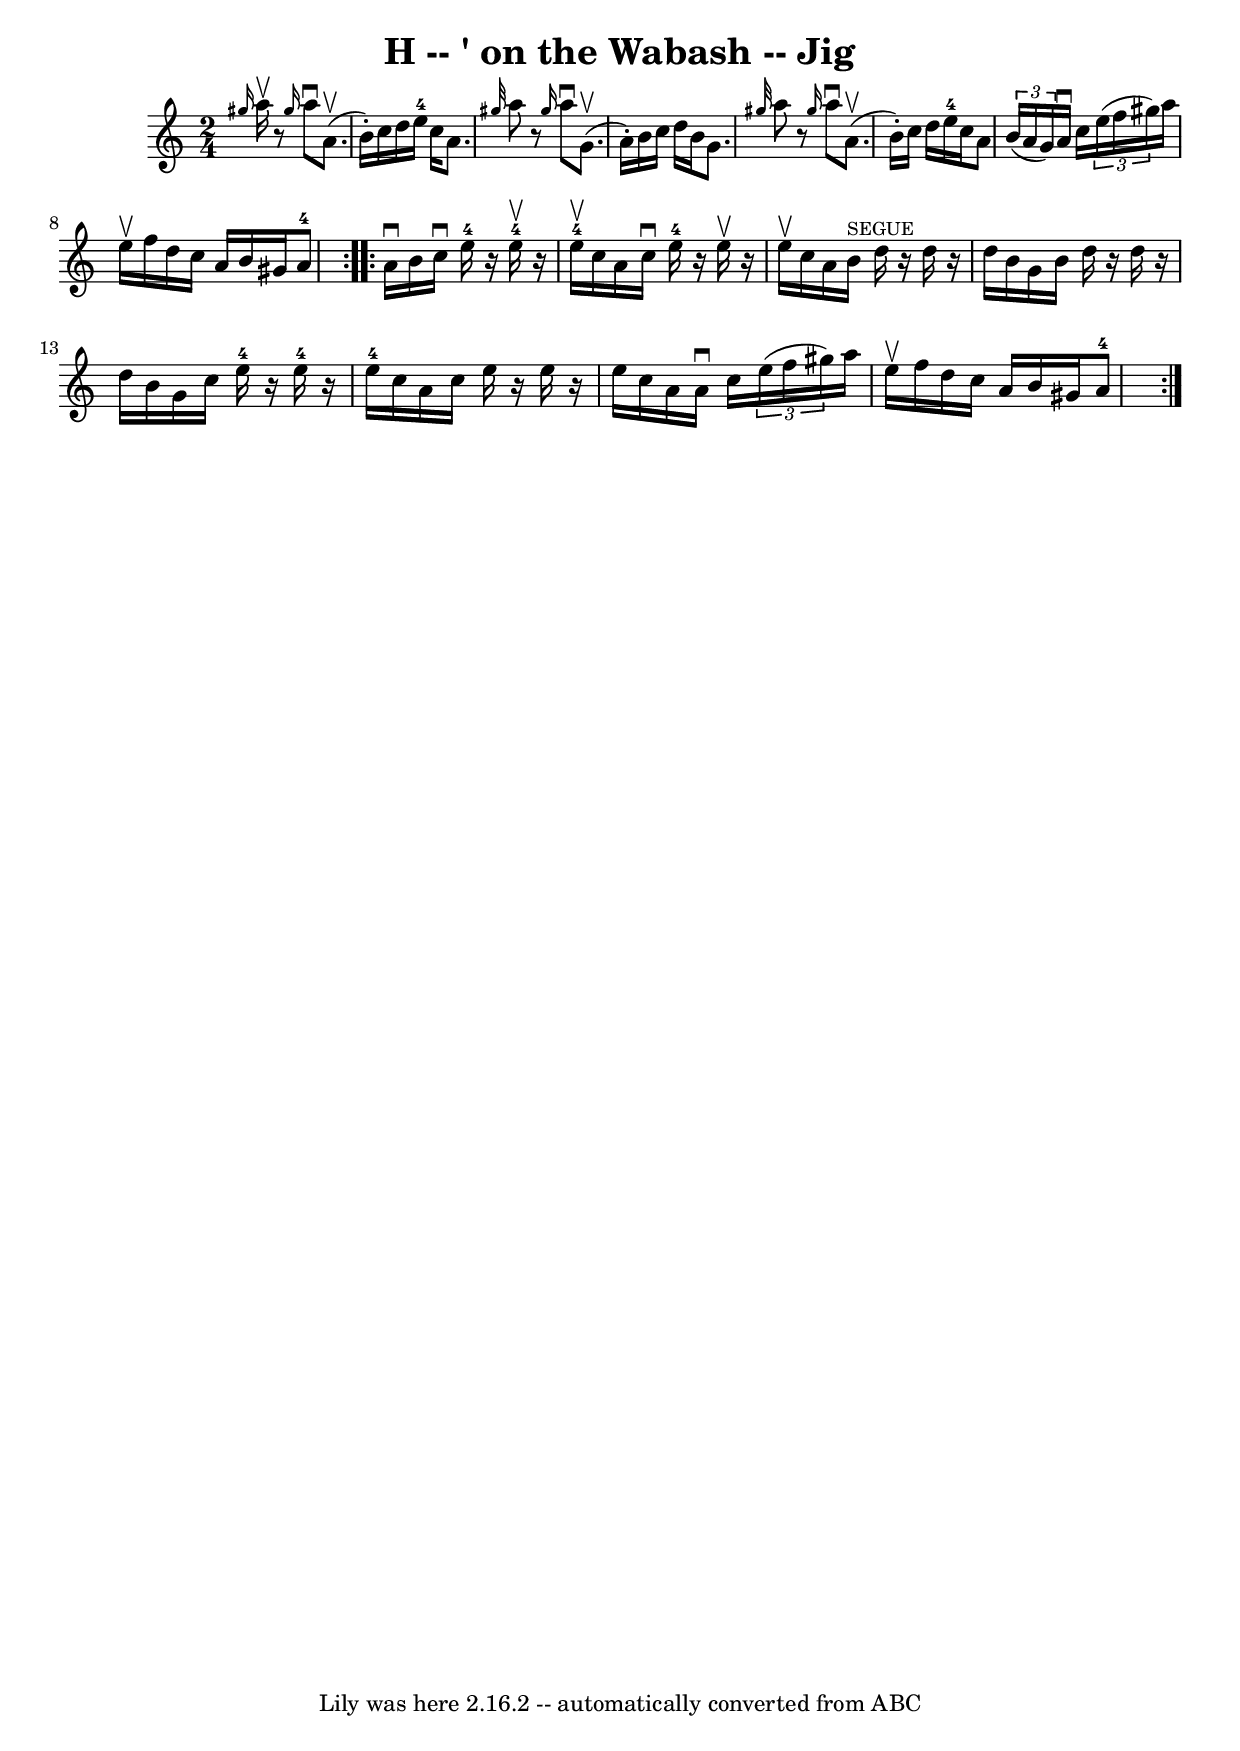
\version "2.16.2"
\include "Mammoth.ily"
\header {
  %% book = "Ryan's Mammoth Collection"
 crossRefNumber = "1"
 footnotes = "\\\\114 638"
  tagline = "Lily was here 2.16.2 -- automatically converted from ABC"
  title = "H -- ' on the Wabash -- Jig"

}
voicedefault =  {



  \repeat volta 2 {

    \time 2/4 
    \key a \minor
    \grace { gis''16   	   } a''16^\upbow  |
    
    r8 \grace { gis''16   	      } a''8^\downbow a'8.^\upbow(b'16-.)     |
 c''16 d''16 e''16-4 c''16 a'8.  \grace { gis''32  
					   } a''8     |
    r8 \grace { gis''16   	      } a''8^\downbow g'8.^\upbow(a'16-.)    |
 b'16 c''16 d''16 b'16 g'8.  
    \grace { gis''32   	   } a''8     |
    r8 \grace { gis''16   	      } a''8^\downbow a'8.^\upbow(b'16-.)    |
 c''16 d''16 e''16-4 c''16 a'8    \times 2/3 { b'16 (a'16 g'16)  			       }    |
    
 a'16^\downbow c''16    \times 2/3 { e''16 (f''16 gis''16) 
				      } a''16 e''16^\upbow f''16 d''16     |
 c''16 a'16 b'16    
 gis'16 a'8-4 
  }     
  \repeat volta 2 { a'16^\downbow b'16   |
 c''16^\downbow e''16-4   r16 e''16-4^\upbow   r16 e''16-4^\upbow c''16 a'16     |
 c''16^\downbow e''16-4   r16 e''16^\upbow   r16 e''16^\upbow c''16 a'16     |
 b'16^\segue d''16    r16 d''16    r16 d''16 b'16 g'16    |
 b'16 d''16    r16 d''16    r16 d''16 b'16 g'16     |
 c''16 e''16-4   r16 e''16-4   r16 e''16-4 c''16 a'16    |
 c''16 e''16    r16 e''16    r16 e''16 c''16 a'16     |
 a'16^\downbow c''16    \times 2/3 { e''16 (f''16 gis''16) 
				  } a''16 e''16^\upbow f''16 d''16     |
 c''16 a'16 b'16 gis'16    
 a'8-4   
  }   

}

\score{
  <<

    \context Staff="default"
    {
      \voicedefault 
      
    }

  >>
  \layout {
    
  }
  \midi {
  }

}
